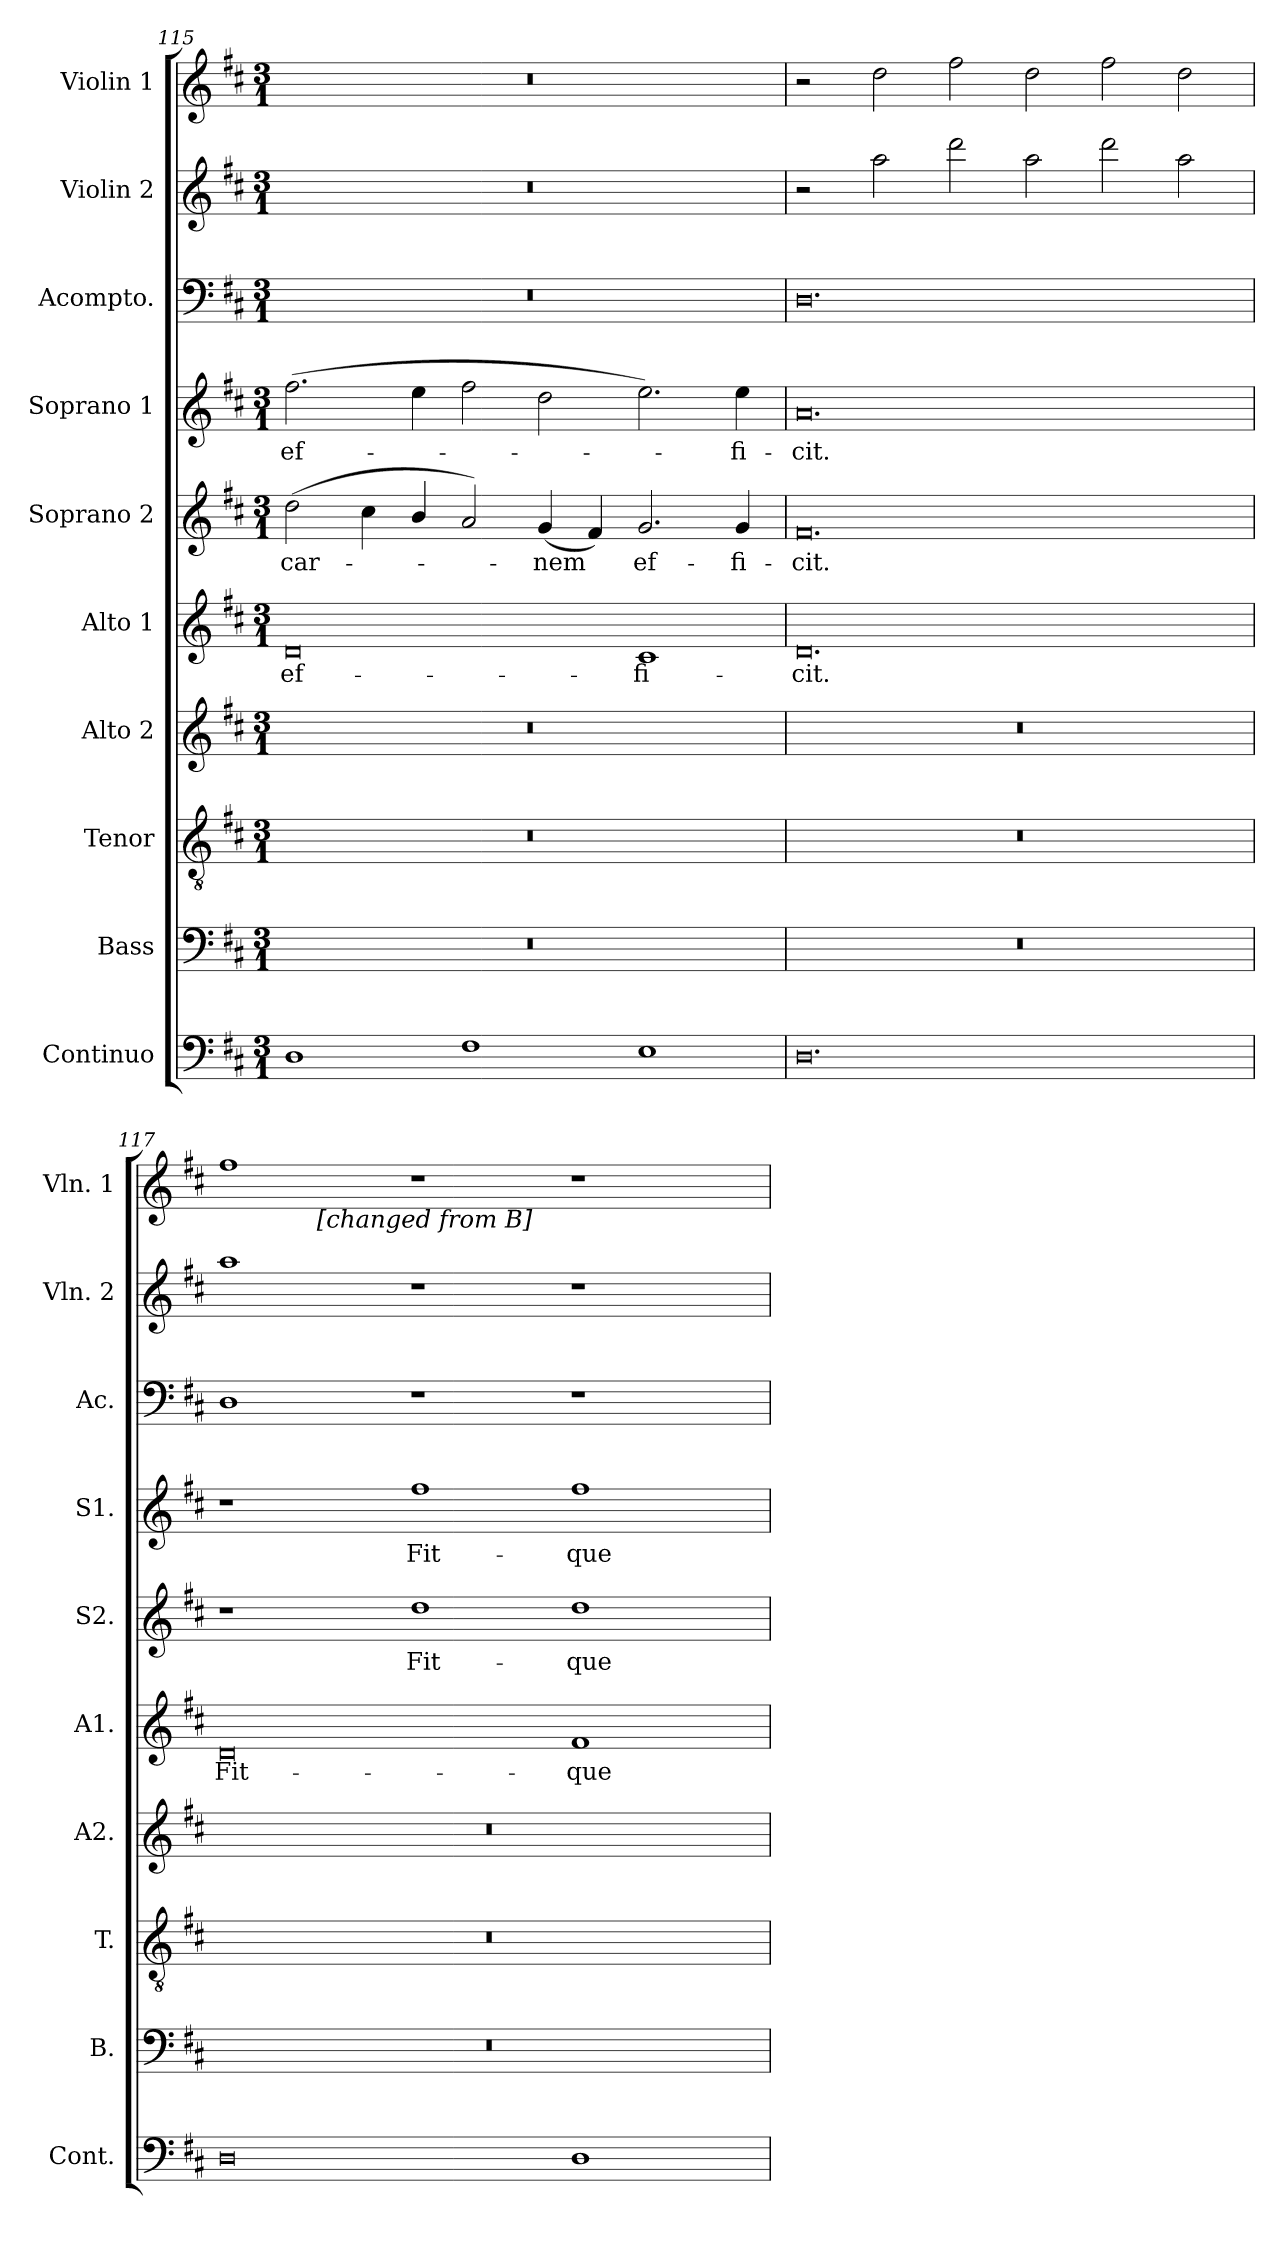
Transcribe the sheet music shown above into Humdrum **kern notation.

**kern	**kern	**kern	**kern	**kern	**text	**kern	**text	**kern	**text	**kern	**kern	**kern
*part10	*part9	*part8	*part7	*part6	*part6	*part5	*part5	*part4	*part4	*part3	*part2	*part1
*staff10	*staff9	*staff8	*staff7	*staff6	*staff6	*staff5	*staff5	*staff4	*staff4	*staff3	*staff2	*staff1
*I"Continuo	*I"Bass	*I"Tenor	*I"Alto 2	*I"Alto 1	*	*I"Soprano 2	*	*I"Soprano 1	*	*I"Acompto.	*I"Violin 2	*I"Violin 1
*I'Cont.	*I'B.	*I'T.	*I'A2.	*I'A1.	*	*I'S2.	*	*I'S1.	*	*I'Ac.	*I'Vln. 2	*I'Vln. 1
*clefF4	*clefF4	*clefGv2	*clefG2	*clefG2	*	*clefG2	*	*clefG2	*	*clefF4	*clefG2	*clefG2
*	*	*ITrd7c12	*	*	*	*	*	*	*	*	*	*
*k[f#c#]	*k[f#c#]	*k[f#c#]	*k[f#c#]	*k[f#c#]	*	*k[f#c#]	*	*k[f#c#]	*	*k[f#c#]	*k[f#c#]	*k[f#c#]
*D:	*D:	*D:	*D:	*D:	*	*D:	*	*D:	*	*D:	*D:	*D:
*M3/1	*M3/1	*M3/1	*M3/1	*M3/1	*	*M3/1	*	*M3/1	*	*M3/1	*M3/1	*M3/1
=115	=115	=115	=115	=115	=115	=115	=115	=115	=115	=115	=115	=115
!	!LO:N:vis=1	!LO:N:vis=1	!LO:N:vis=1	!	!	!	!	!	!	!	!	!
!	!	!	!	!	!LO:LY:b:color=#000000	!	!	!	!	!	!	!
!	!	!	!	!	!	!	!LO:LY:b:color=#000000	!	!	!	!	!
!	!	!	!	!	!	!	!	!	!LO:LY:b:color=#000000	!LO:N:vis=1	!LO:N:vis=1	!LO:N:vis=1
1Di	0.r	0.r	0.r	0di	ef-	(2ddi\	car-	(2.ff#i\	ef-	0.r	0.r	0.r
.	.	.	.	.	.	4cc#i\	.	.	.	.	.	.
.	.	.	.	.	.	4bi/	.	4eei\	.	.	.	.
1F#i	.	.	.	.	.	2ai/)	.	2ff#i\	.	.	.	.
!	!	!	!	!	!	!	!LO:LY:b:color=#000000	!	!	!	!	!
.	.	.	.	.	.	(4gi/	-nem	2ddi\	.	.	.	.
.	.	.	.	.	.	4f#i/)	.	.	.	.	.	.
!	!	!	!	!	!LO:LY:b:color=#000000	!	!	!	!	!	!	!
!	!	!	!	!	!	!	!LO:LY:b:color=#000000	!	!	!	!	!
1Ei	.	.	.	1c#i	-fi-	2.gi/	ef-	2.eei\)	.	.	.	.
!	!	!	!	!	!	!	!LO:LY:b:color=#000000	!	!	!	!	!
!	!	!	!	!	!	!	!	!	!LO:LY:b:color=#000000	!	!	!
.	.	.	.	.	.	4gi/	-fi-	4eei\	-fi-	.	.	.
!!LO:PB:g=z
=116	=116	=116	=116	=116	=116	=116	=116	=116	=116	=116	=116	=116
!	!LO:N:vis=1	!LO:N:vis=1	!LO:N:vis=1	!	!	!	!	!	!	!	!	!
!	!	!	!	!	!LO:LY:b:color=#000000	!	!	!	!	!	!	!
!	!	!	!	!	!	!	!LO:LY:b:color=#000000	!	!	!	!	!
!	!	!	!	!	!	!	!	!	!LO:LY:b:color=#000000	!	!	!
0.Di	0.r	0.r	0.r	0.di	-cit.	0.f#i	-cit.	0.ai	-cit.	0.Di	2r	2r
.	.	.	.	.	.	.	.	.	.	.	2aai\	2ddi\
.	.	.	.	.	.	.	.	.	.	.	2dddi\	2ff#i\
.	.	.	.	.	.	.	.	.	.	.	2aai\	2ddi\
.	.	.	.	.	.	.	.	.	.	.	2dddi\	2ff#i\
.	.	.	.	.	.	.	.	.	.	.	2aai\	2ddi\
=117	=117	=117	=117	=117	=117	=117	=117	=117	=117	=117	=117	=117
!	!LO:N:vis=1	!LO:N:vis=1	!LO:N:vis=1	!	!	!	!	!	!	!	!	!
!	!	!	!	!	!LO:LY:b:color=#000000	!	!	!	!	!	!	!
*	*	*	*	*	*	*	*	*	*	*	*	*^
0Di	0.r	0.r	0.r	0di	Fit-	1r	.	1r	.	1Di	1aai	1ff#i	4ryy
.	.	.	.	.	.	.	.	.	.	.	.	.	16ryy
.	.	.	.	.	.	.	.	.	.	.	.	.	32ryy
.	.	.	.	.	.	.	.	.	.	.	.	.	256..ryy
!	!	!	!	!	!	!	!	!	!	!	!	!	!LO:TX:b:t=[changed from B]
.	.	.	.	.	.	.	.	.	.	.	.	.	1ryy
!	!	!	!	!	!	!	!LO:LY:b:color=#000000	!	!	!	!	!	!
!	!	!	!	!	!	!	!	!	!LO:LY:b:color=#000000	!	!	!	!
.	.	.	.	.	.	1ddi	Fit-	1ff#i	Fit-	1r	1r	1r	.
.	.	.	.	.	.	.	.	.	.	.	.	.	1ryy
!	!	!	!	!	!LO:LY:b:color=#000000	!	!	!	!	!	!	!	!
!	!	!	!	!	!	!	!LO:LY:b:color=#000000	!	!	!	!	!	!
!	!	!	!	!	!	!	!	!	!LO:LY:b:color=#000000	!	!	!	!
1Di	.	.	.	1f#i	-que	1ddi	-que	1ff#i	-que	1r	1r	1r	.
.	.	.	.	.	.	.	.	.	.	.	.	.	2ryy
.	.	.	.	.	.	.	.	.	.	.	.	.	8ryy
.	.	.	.	.	.	.	.	.	.	.	.	.	64ryy
.	.	.	.	.	.	.	.	.	.	.	.	.	128ryy
.	.	.	.	.	.	.	.	.	.	.	.	.	1024ryy
*	*	*	*	*	*	*	*	*	*	*	*	*v	*v
=	=	=	=	=	=	=	=	=	=	=	=	=
*-	*-	*-	*-	*-	*-	*-	*-	*-	*-	*-	*-	*-
